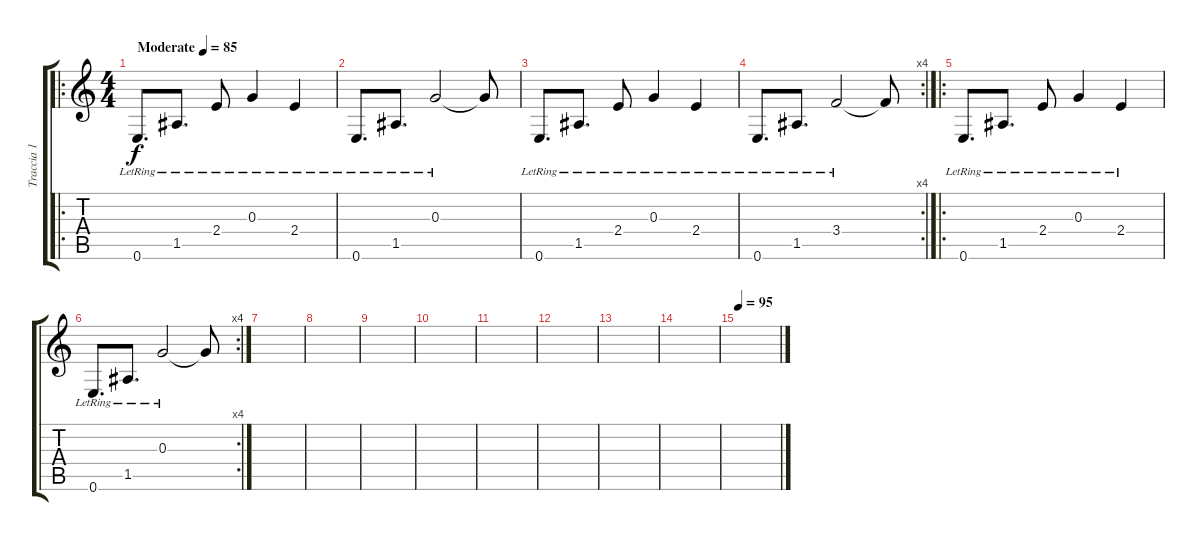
\track ("Traccia 1" "Traccia 1") {instrument acousticguitarsteel}
\staff {score tabs}
\tuning (E4 B3 G3 D3 A2 E2) {hide}
\ro
\ts (4 4)
\tempo (85 "Moderate")
\clef g2
\ks c
0.6{lr}.8{d dy f instrument acousticguitarsteel} 1.5{lr}.8{d} 2.4{lr}.8 0.3{lr}.4 2.4{lr}.4 |
0.6{lr}.8{d} 1.5{lr}.8{d} 0.3{lr}.2 0.3{t}.8 |
0.6{lr}.8{d} 1.5{lr}.8{d} 2.4{lr}.8 0.3{lr}.4 2.4{lr}.4 |
\rc 4
0.6{lr}.8{d} 1.5{lr}.8{d} 3.4{lr}.2 3.4{t}.8 |
\ro
0.6{lr}.8{d} 1.5{lr}.8{d} 2.4{lr}.8 0.3{lr}.4 2.4{lr}.4 |
\rc 4
0.6{lr}.8{d} 1.5{lr}.8{d} 0.3{lr}.2 0.3{t}.8 |
|
|
|
|
|
|
|
|
\tempo 95
